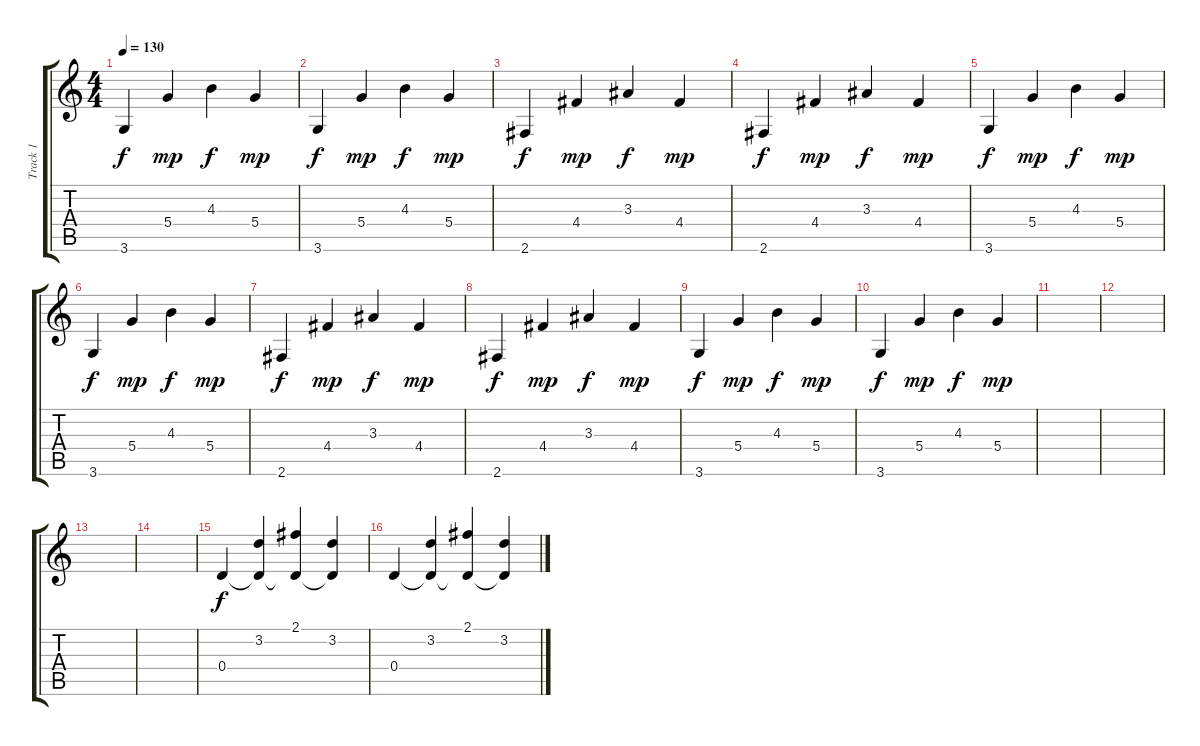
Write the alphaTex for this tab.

\track ("Track 1" "Track 1") {instrument overdrivenguitar}
\staff {score tabs}
\tuning (E4 B3 G3 D3 A2 E2) {hide}
\ts (4 4)
\tempo 130
\clef g2
\ks c
3.6.4{dy f instrument electricguitarclean} 5.4.4{dy mp} 4.3.4{dy f} 5.4.4{dy mp} |
3.6.4{dy f instrument electricguitarclean} 5.4.4{dy mp} 4.3.4{dy f} 5.4.4{dy mp} |
2.6.4{dy f instrument electricguitarclean} 4.4.4{dy mp} 3.3.4{dy f} 4.4.4{dy mp} |
2.6.4{dy f instrument electricguitarclean} 4.4.4{dy mp} 3.3.4{dy f} 4.4.4{dy mp} |
3.6.4{dy f instrument electricguitarclean} 5.4.4{dy mp} 4.3.4{dy f} 5.4.4{dy mp} |
3.6.4{dy f instrument electricguitarclean} 5.4.4{dy mp} 4.3.4{dy f} 5.4.4{dy mp} |
2.6.4{dy f instrument electricguitarclean} 4.4.4{dy mp} 3.3.4{dy f} 4.4.4{dy mp} |
2.6.4{dy f instrument electricguitarclean} 4.4.4{dy mp} 3.3.4{dy f} 4.4.4{dy mp} |
3.6.4{dy f instrument electricguitarclean} 5.4.4{dy mp} 4.3.4{dy f} 5.4.4{dy mp} |
3.6.4{dy f instrument electricguitarclean} 5.4.4{dy mp} 4.3.4{dy f} 5.4.4{dy mp} |
|
|
|
|
0.4.4{dy f} (3.2 0.4{t}).4 (2.1 0.4{t}).4 (3.2 0.4{t}).4 |
0.4.4 (3.2 0.4{t}).4 (2.1 0.4{t}).4 (3.2 0.4{t}).4
